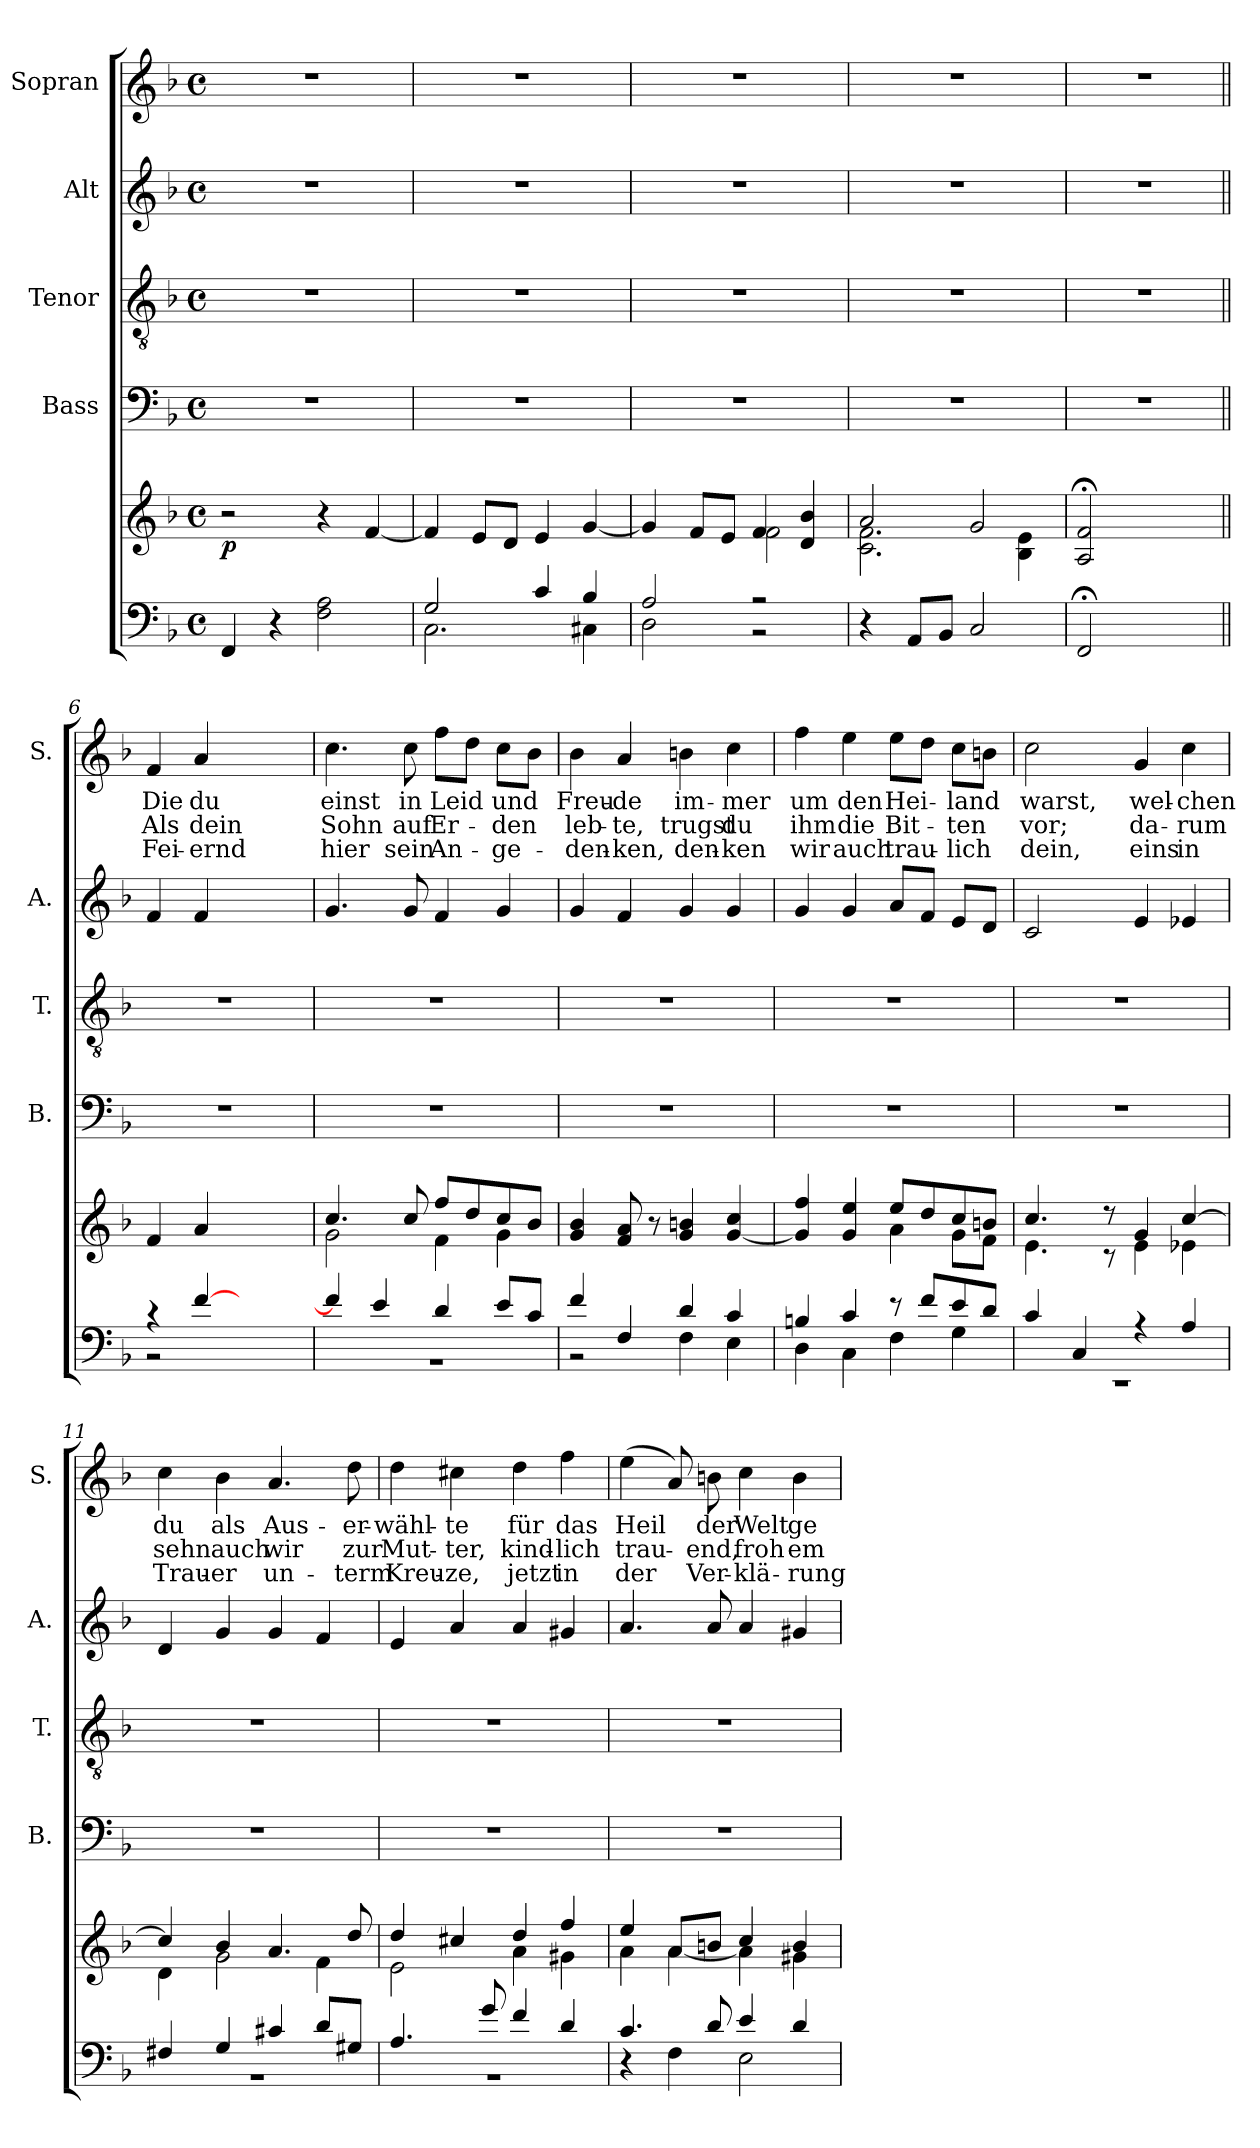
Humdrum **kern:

**kern	**kern	**dynam	**kern	**kern	**kern	**kern	**text	**text	**text
*part5	*part5	*part5	*part4	*part3	*part2	*part1	*part1	*part1	*part1
*staff6	*staff5	*staff5/6	*staff4	*staff3	*staff2	*staff1	*staff1	*staff1	*staff1
*	*	*	*I"Bass	*I"Tenor	*I"Alt	*I"Sopran	*	*	*
*	*	*	*I'B.	*I'T.	*I'A.	*I'S.	*	*	*
*clefF4	*clefG2	*	*clefF4	*clefGv2	*clefG2	*clefG2	*	*	*
*k[b-]	*k[b-]	*	*k[b-]	*k[b-]	*k[b-]	*k[b-]	*	*	*
*F:	*F:	*	*F:	*F:	*F:	*F:	*	*	*
*M4/4	*M4/4	*	*M4/4	*M4/4	*M4/4	*M4/4	*	*	*
*met(c)	*met(c)	*	*met(c)	*met(c)	*met(c)	*met(c)	*	*	*
=1	=1	=1	=1	=1	=1	=1	=1	=1	=1
!	!	!LO:DY:b	!	!	!	!	!	!	!
4FF/	2r	p	1r	1r	1r	1r	.	.	.
4r	.	.	.	.	.	.	.	.	.
2F\ 2A\	4r	.	.	.	.	.	.	.	.
.	[4f/	.	.	.	.	.	.	.	.
=2	=2	=2	=2	=2	=2	=2	=2	=2	=2
*^	*	*	*	*	*	*	*	*	*
2G/	2.C\	4f/]	.	1r	1r	1r	1r	.	.	.
.	.	8e/L	.	.	.	.	.	.	.	.
.	.	8d/J	.	.	.	.	.	.	.	.
4c/	.	4e/	.	.	.	.	.	.	.	.
4B-/	4C#X\	[4g/	.	.	.	.	.	.	.	.
=3	=3	=3	=3	=3	=3	=3	=3	=3	=3	=3
*	*	*^	*	*	*	*	*	*	*	*
2A/	2D\	4g/]	2ryy	.	1r	1r	1r	1r	.	.	.
.	.	8f/L	.	.	.	.	.	.	.	.	.
.	.	8e/J	.	.	.	.	.	.	.	.	.
2r	2r	4f/	2f\	.	.	.	.	.	.	.	.
.	.	4d/ 4b-/	.	.	.	.	.	.	.	.	.
*v	*v	*	*	*	*	*	*	*	*	*	*
=4	=4	=4	=4	=4	=4	=4	=4	=4	=4	=4
4r	2a/	2.c\ 2.f\	.	1r	1r	1r	1r	.	.	.
8AA/L	.	.	.	.	.	.	.	.	.	.
8BB-/J	.	.	.	.	.	.	.	.	.	.
2C/	2g/	.	.	.	.	.	.	.	.	.
.	.	4B-\ 4e\	.	.	.	.	.	.	.	.
*	*v	*v	*	*	*	*	*	*	*	*
=5	=5	=5	=5	=5	=5	=5	=5	=5	=5
2FF;</	2A/;< 2f/;<	.	1r	1r	1r	1r	.	.	.
2ryy	2ryy	.	.	.	.	.	.	.	.
=6||	=6||	=6||	=6||	=6||	=6||	=6||	=6||	=6||	=6||
*^	*	*	*	*	*	*	*	*	*
!	!	!	!	!	!	!	!	!LO:LY:b	!LO:LY:b	!LO:LY:b
4rc	2rC	4f/	.	1r	1r	4f/	4f/	Die	Als	Fei-
!	!	!	!	!	!	!	!	!LO:LY:b	!LO:LY:b	!LO:LY:b
[>4f/	.	4a/	.	.	.	4f/	4a/	du	dein	-ernd
2ryy	2ryy	2ryy	.	.	.	2ryy	2ryy	.	.	.
!!LO:LB:g=z
=7	=7	=7	=7	=7	=7	=7	=7	=7	=7	=7
*	*	*^	*	*	*	*	*	*	*	*
!	!	!	!	!	!	!	!	!	!LO:LY:b	!LO:LY:b	!LO:LY:b
4f/]	1rBB	4.cc/	2g\	.	1r	1r	4.g/	4.cc\	einst	Sohn	hier
4e/	.	.	.	.	.	.	.	.	.	.	.
!	!	!	!	!	!	!	!	!	!LO:LY:b	!LO:LY:b	!LO:LY:b
.	.	8cc/	.	.	.	.	8g/	8cc\	in	auf	sein
!	!	!	!	!	!	!	!	!	!LO:LY:b	!LO:LY:b	!LO:LY:b
4d/	.	8ff/L	4f\	.	.	.	4f/	8ff\L	Leid	Er-	An-
.	.	8dd/	.	.	.	.	.	8dd\J	.	.	.
!	!	!	!	!	!	!	!	!	!LO:LY:b	!LO:LY:b	!LO:LY:b
8e/L	.	8cc/	4g\	.	.	.	4g/	8cc\L	und	-den	-ge-
8c/J	.	8b-/J	.	.	.	.	.	8b-\J	.	.	.
*	*	*v	*v	*	*	*	*	*	*	*	*
=8	=8	=8	=8	=8	=8	=8	=8	=8	=8	=8
!	!	!	!	!	!	!	!	!LO:LY:b	!LO:LY:b	!LO:LY:b
4f/	2rC	4g/ 4b-/	.	1r	1r	4g/	4b-\	Freu-	leb-	-den-
!	!	!	!	!	!	!	!	!LO:LY:b	!LO:LY:b	!LO:LY:b
4F/	.	8f/ 8a/	.	.	.	4f/	4a/	-de	-te,	-ken,
.	.	8r	.	.	.	.	.	.	.	.
!	!	!	!	!	!	!	!	!LO:LY:b	!LO:LY:b	!LO:LY:b
4d/	4F\	4g/ 4bn/	.	.	.	4g/	4bn\	im-	trugst	den-
!	!	!	!	!	!	!	!	!LO:LY:b	!LO:LY:b	!LO:LY:b
4c/	4E\	[<4g/ 4cc/	.	.	.	4g/	4cc\	-mer	du	-ken
=9	=9	=9	=9	=9	=9	=9	=9	=9	=9	=9
*	*	*^	*	*	*	*	*	*	*	*
!	!	!	!	!	!	!	!	!	!LO:LY:b	!LO:LY:b	!LO:LY:b
4Bn/	4D\	4g/] 4ff/	2ryy	.	1r	1r	4g/	4ff\	um	ihm	wir
!	!	!	!	!	!	!	!	!	!LO:LY:b	!LO:LY:b	!LO:LY:b
4c/	4C\	4g/ 4ee/	.	.	.	.	4g/	4ee\	den	die	auch
!	!	!	!	!	!	!	!	!	!LO:LY:b	!LO:LY:b	!LO:LY:b
8rd	4F\	8ee/L	4a\	.	.	.	8a/L	8ee\L	Hei-	Bit-	trau-
8f/L	.	8dd/	.	.	.	.	8f/J	8dd\J	.	.	.
!	!	!	!	!	!	!	!	!	!LO:LY:b	!LO:LY:b	!LO:LY:b
8e/	4G\	8cc/	8g\L	.	.	.	8e/L	8cc\L	-land	-ten	-lich
8d/J	.	8bn/J	8f\J	.	.	.	8d/J	8bn\J	.	.	.
=10	=10	=10	=10	=10	=10	=10	=10	=10	=10	=10	=10
!	!	!	!	!	!	!	!	!	!LO:LY:b	!LO:LY:b	!LO:LY:b
4c/	1rEE	4.cc/	4.e\	.	1r	1r	2c/	2cc\	warst,	vor;	dein,
4C/	.	.	.	.	.	.	.	.	.	.	.
.	.	8r	8r	.	.	.	.	.	.	.	.
!	!	!	!	!	!	!	!	!	!LO:LY:b	!LO:LY:b	!LO:LY:b
4rG	.	4g/	4e\	.	.	.	4e/	4g/	wel-	da-	eins
!	!	!	!	!	!	!	!	!	!LO:LY:b	!LO:LY:b	!LO:LY:b
4A/	.	[>4cc/	4e-X\	.	.	.	4e-X/	4cc\	-chen	-rum	in
!!LO:PB:g=z
=11	=11	=11	=11	=11	=11	=11	=11	=11	=11	=11	=11
!	!	!	!	!	!	!	!	!	!LO:LY:b	!LO:LY:b	!LO:LY:b
4F#X/	1rBB	4cc/]	4d\	.	1r	1r	4d/	4cc\	du	sehn	Trau-
!	!	!	!	!	!	!	!	!	!LO:LY:b	!LO:LY:b	!LO:LY:b
4G/	.	4b-/	2g\	.	.	.	4g/	4b-\	als	auch	-er
!	!	!	!	!	!	!	!	!	!LO:LY:b	!LO:LY:b	!LO:LY:b
4c#X/	.	4.a/	.	.	.	.	4g/	4.a/	Aus-	wir	un-
8d/L	.	.	4f\	.	.	.	4f/	.	.	.	.
!	!	!	!	!	!	!	!	!	!LO:LY:b	!LO:LY:b	!LO:LY:b
8G#X/J	.	8dd/	.	.	.	.	.	8dd\	-er-	zur	-term
=12	=12	=12	=12	=12	=12	=12	=12	=12	=12	=12	=12
!	!	!	!	!	!	!	!	!	!LO:LY:b	!LO:LY:b	!LO:LY:b
4.A/	1rBB	4dd/	2e\	.	1r	1r	4e/	4dd\	-wähl-	Mut-	Kreu-
!	!	!	!	!	!	!	!	!	!LO:LY:b	!LO:LY:b	!LO:LY:b
.	.	4cc#X/	.	.	.	.	4a/	4cc#X\	-te	-ter,	-ze,
8g/	.	.	.	.	.	.	.	.	.	.	.
!	!	!	!	!	!	!	!	!	!LO:LY:b	!LO:LY:b	!LO:LY:b
4f/	.	4dd/	4a\	.	.	.	4a/	4dd\	für	kind-	jetzt
!	!	!	!	!	!	!	!	!	!LO:LY:b	!LO:LY:b	!LO:LY:b
4d/	.	4ff/	4g#X\	.	.	.	4g#X/	4ff\	das	-lich	in
=13	=13	=13	=13	=13	=13	=13	=13	=13	=13	=13	=13
!	!	!	!	!	!	!	!	!	!LO:LY:b	!LO:LY:b	!LO:LY:b
4.c/	4rC	4ee/	4a\	.	1r	1r	4.a/	(>4ee\	Heil	trau-	der
.	4F\	8a/L	[<4a\	.	.	.	.	8a/)	.	.	.
!	!	!	!	!	!	!	!	!	!LO:LY:b	!LO:LY:b	!LO:LY:b
8d/	.	8bn/J	.	.	.	.	8a/	8bn\	der	-end,	Ver-
!	!	!	!	!	!	!	!	!	!LO:LY:b	!LO:LY:b	!LO:LY:b
4e/	2E\	4cc/	4a\]	.	.	.	4a/	4cc\	Welt	froh	-klä-
!	!	!	!	!	!	!	!	!	!LO:LY:b	!LO:LY:b	!LO:LY:b
4d/	.	4b/	4g#X\	.	.	.	4g#X/	4b\	ge-	em-	-rung
*v	*v	*	*	*	*	*	*	*	*	*	*
*	*v	*v	*	*	*	*	*	*	*	*
=	=	=	=	=	=	=	=	=	=
*-	*-	*-	*-	*-	*-	*-	*-	*-	*-
